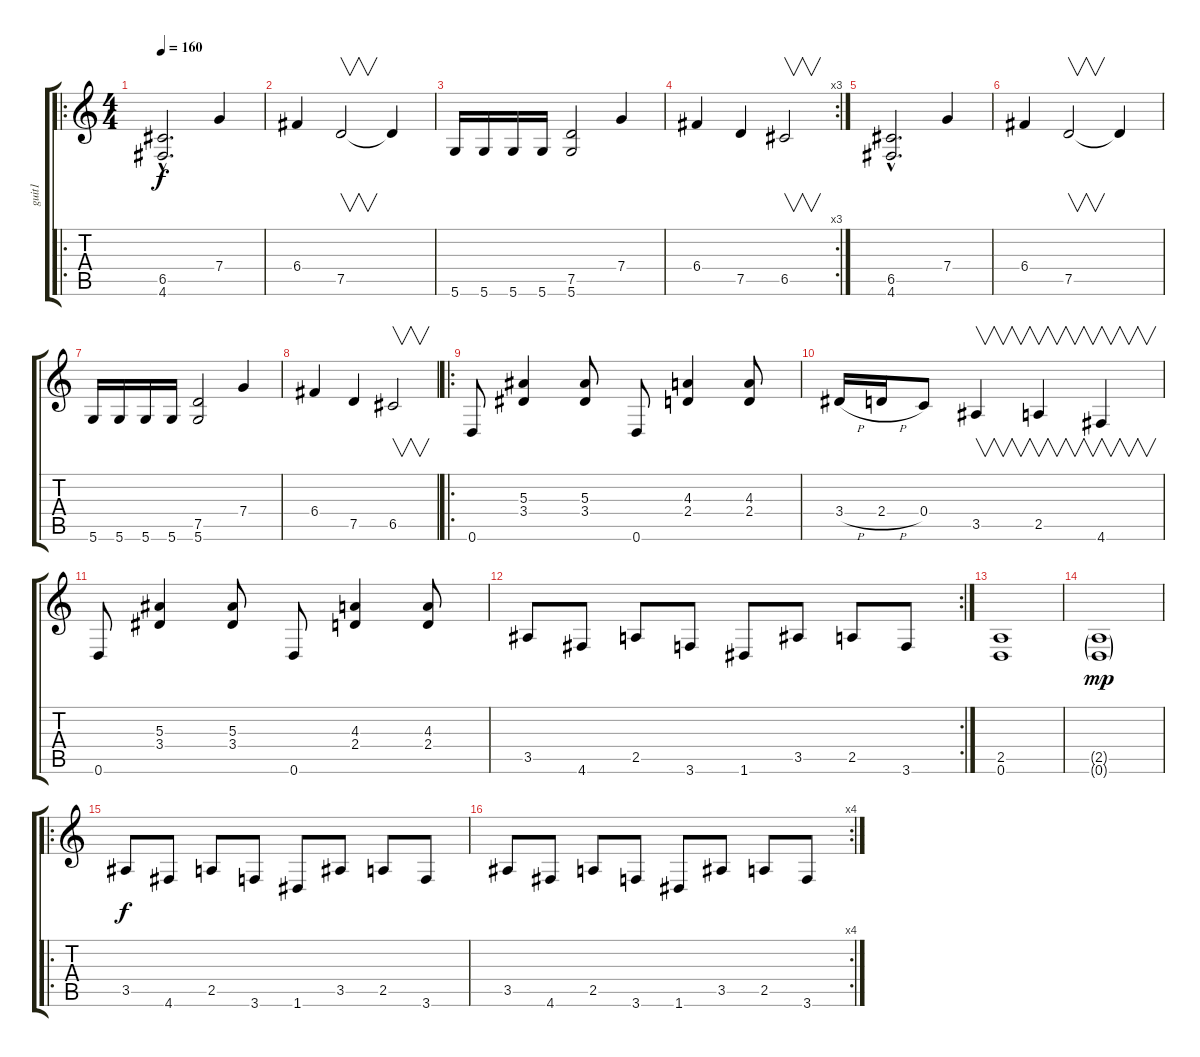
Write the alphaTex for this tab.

\track ("guit1" "guit1") {instrument distortionguitar}
\staff {score tabs}
\tuning (D4 A3 F3 C3 G2 D2) {hide}
\ro
\ts (4 4)
\tempo 160
\clef g2
\ks c
(6.5{hac} 4.6{hac}).2{d dy f} 7.4.4 |
6.4.4 7.5.2{v} 7.5{t}.4 |
5.6.16 5.6.16 5.6.16 5.6.16 (7.5 5.6).2 7.4.4 |
\rc 3
6.4.4 7.5.4 6.5.2{v} |
(6.5{hac} 4.6{hac}).2{d} 7.4.4 |
6.4.4 7.5.2{v} 7.5{t}.4 |
5.6.16 5.6.16 5.6.16 5.6.16 (7.5 5.6).2 7.4.4 |
6.4.4 7.5.4 6.5.2{v} |
\ro
0.6.8 (5.3 3.4).4 (5.3 3.4).8 0.6.8 (4.3 2.4).4 (4.3 2.4).8 |
3.4{h}.16 2.4{h}.16 0.4.8 3.5.4{v} 2.5.4{v} 4.6.4{v} |
0.6.8 (5.3 3.4).4 (5.3 3.4).8 0.6.8 (4.3 2.4).4 (4.3 2.4).8 |
\rc 2
3.5.8 4.6.8 2.5.8 3.6.8 1.6.8 3.5.8 2.5.8 3.6.8 |
(2.5 0.6).1 |
(2.5{g} 0.6{g}).1{dy mp} |
\ro
3.5.8{dy f} 4.6.8 2.5.8 3.6.8 1.6.8 3.5.8 2.5.8 3.6.8 |
\rc 4
3.5.8 4.6.8 2.5.8 3.6.8 1.6.8 3.5.8 2.5.8 3.6.8
